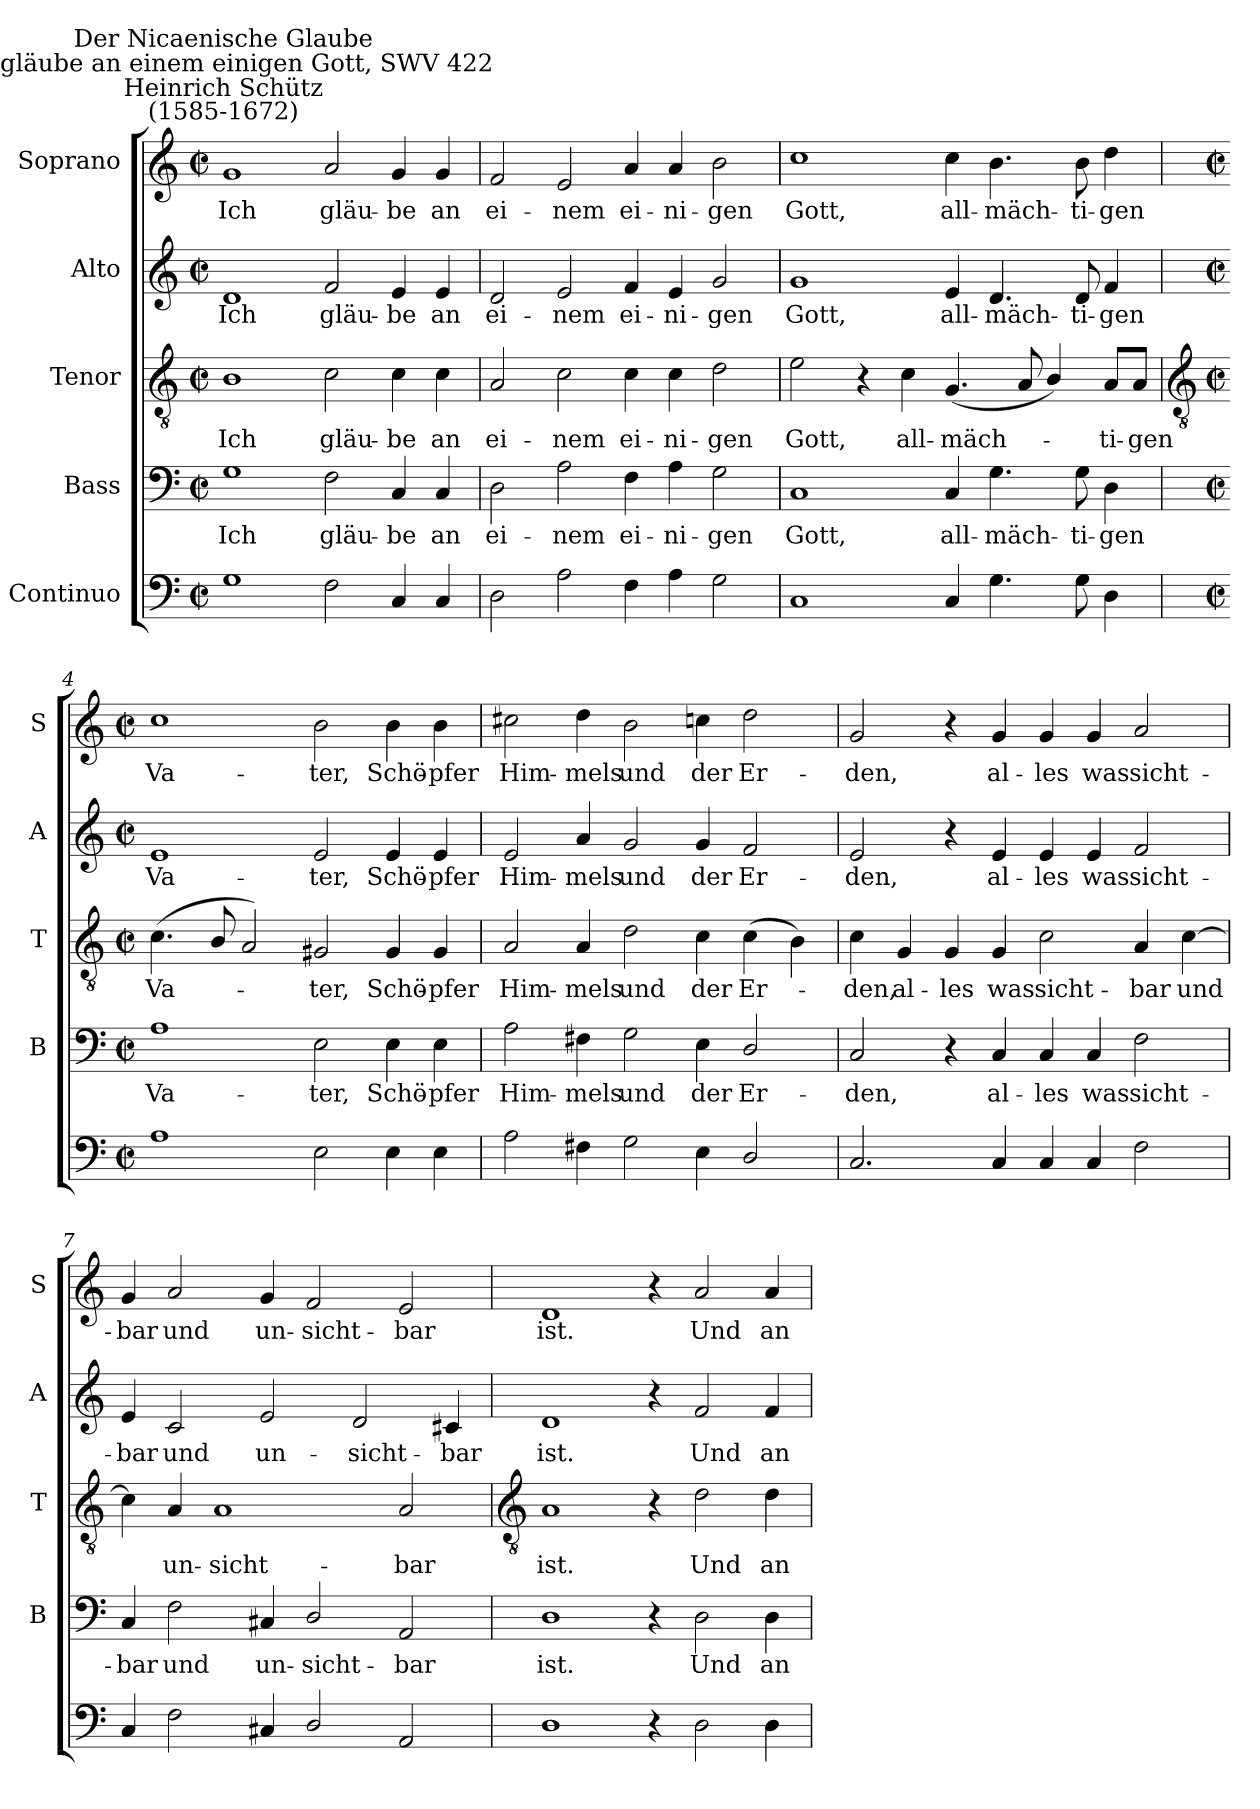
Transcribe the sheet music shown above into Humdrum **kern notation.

**kern	**kern	**text	**kern	**text	**kern	**text	**kern	**text
*part5	*part4	*part4	*part3	*part3	*part2	*part2	*part1	*part1
*staff5	*staff4	*staff4	*staff3	*staff3	*staff2	*staff2	*staff1	*staff1
*I"Continuo	*I"Bass	*	*I"Tenor	*	*I"Alto	*	*I"Soprano	*
*	*I'B	*	*I'T	*	*I'A	*	*I'S	*
*clefF4	*clefF4	*	*clefGv2	*	*clefG2	*	*clefG2	*
*k[]	*k[]	*	*k[]	*	*k[]	*	*k[]	*
*C:	*C:	*	*C:	*	*C:	*	*C:	*
*M4/2	*M4/2	*	*M4/2	*	*M4/2	*	*M4/2	*
*met(c|)	*met(c|)	*	*met(c|)	*	*met(c|)	*	*met(c|)	*
=1	=1	=1	=1	=1	=1	=1	=1	=1
!	!	!	!	!	!	!	!LO:TX:a:cj:t=Heinrich Schütz\n(1585-1672)	!
!	!	!	!	!	!	!	!LO:TX:a:cj:t=Ich gläube an einem einigen Gott, SWV 422	!
!	!	!	!	!	!	!	!LO:TX:a:cj:t=Der Nicaenische Glaube	!
!	!	!LO:LY:b	!	!LO:LY:b	!	!LO:LY:b	!	!LO:LY:b
1G	1G	Ich	1B	Ich	1d	Ich	1g	Ich
!	!	!LO:LY:b	!	!LO:LY:b	!	!LO:LY:b	!	!LO:LY:b
2F	2F	gläu-	2c	gläu-	2f	gläu-	2a	gläu-
!	!	!LO:LY:b	!	!LO:LY:b	!	!LO:LY:b	!	!LO:LY:b
4C	4C	-be	4c	-be	4e	-be	4g	-be
!	!	!LO:LY:b	!	!LO:LY:b	!	!LO:LY:b	!	!LO:LY:b
4C	4C	an	4c	an	4e	an	4g	an
=2	=2	=2	=2	=2	=2	=2	=2	=2
!	!	!LO:LY:b	!	!LO:LY:b	!	!LO:LY:b	!	!LO:LY:b
2D	2D	ei-	2A	ei-	2d	ei-	2f	ei-
!	!	!LO:LY:b	!	!LO:LY:b	!	!LO:LY:b	!	!LO:LY:b
2A	2A	-nem	2c	-nem	2e	-nem	2e	-nem
!	!	!LO:LY:b	!	!LO:LY:b	!	!LO:LY:b	!	!LO:LY:b
4F	4F	ei-	4c	ei-	4f	ei-	4a	ei-
!	!	!LO:LY:b	!	!LO:LY:b	!	!LO:LY:b	!	!LO:LY:b
4A	4A	-ni-	4c	-ni-	4e	-ni-	4a	-ni-
!	!	!LO:LY:b	!	!LO:LY:b	!	!LO:LY:b	!	!LO:LY:b
2G	2G	-gen	2d	-gen	2g	-gen	2b	-gen
=3	=3	=3	=3	=3	=3	=3	=3	=3
!	!	!LO:LY:b	!	!LO:LY:b	!	!LO:LY:b	!	!LO:LY:b
1C	1C	Gott,	2e	Gott,	1g	Gott,	1cc	Gott,
.	.	.	4r	.	.	.	.	.
!	!	!	!	!LO:LY:b	!	!	!	!
.	.	.	4c	all-	.	.	.	.
!	!	!LO:LY:b	!	!LO:LY:b	!	!LO:LY:b	!	!LO:LY:b
4C	4C	all-	(<4.G	-mäch-	4e	all-	4cc	all-
!	!	!LO:LY:b	!	!	!	!LO:LY:b	!	!LO:LY:b
4.G	4.G	-mäch-	.	.	4.d	-mäch-	4.b	-mäch-
.	.	.	8A	.	.	.	.	.
.	.	.	4B/)	.	.	.	.	.
!	!	!LO:LY:b	!	!	!	!LO:LY:b	!	!LO:LY:b
8G	8G	-ti-	.	.	8d	-ti-	8b	-ti-
!	!	!LO:LY:b	!	!LO:LY:b	!	!LO:LY:b	!	!LO:LY:b
4D	4D	-gen	8A/L	ti-	4f	-gen	4dd	-gen
!	!	!	!	!LO:LY:b	!	!	!	!
.	.	.	8A/J	-gen	.	.	.	.
!!LO:LB:g=z
=4	=4	=4	=4	=4	=4	=4	=4	=4
*	*	*	*clefGv2	*	*	*	*	*
*M4/2	*M4/2	*	*M4/2	*	*M4/2	*	*M4/2	*
*met(c|)	*met(c|)	*	*met(c|)	*	*met(c|)	*	*met(c|)	*
!	!	!LO:LY:b	!	!LO:LY:b	!	!LO:LY:b	!	!LO:LY:b
1A	1A	Va-	(<4.c	Va-	1e	Va-	1cc	Va-
.	.	.	8B/	.	.	.	.	.
.	.	.	2A)	.	.	.	.	.
!	!	!LO:LY:b	!	!LO:LY:b	!	!LO:LY:b	!	!LO:LY:b
2E	2E	-ter,	2G#X	ter,	2e	-ter,	2b	-ter,
!	!	!LO:LY:b	!	!LO:LY:b	!	!LO:LY:b	!	!LO:LY:b
4E	4E	Schö-	4G#	Schö-	4e	Schö-	4b	Schö-
!	!	!LO:LY:b	!	!LO:LY:b	!	!LO:LY:b	!	!LO:LY:b
4E	4E	-pfer	4G#	-pfer	4e	-pfer	4b	-pfer
=5	=5	=5	=5	=5	=5	=5	=5	=5
!	!	!LO:LY:b	!	!LO:LY:b	!	!LO:LY:b	!	!LO:LY:b
2A	2A	Him-	2A	Him-	2e	Him-	2cc#X	Him-
!	!	!LO:LY:b	!	!LO:LY:b	!	!LO:LY:b	!	!LO:LY:b
4F#X	4F#X	-mels	4A	-mels	4a	-mels	4dd	-mels
!	!	!LO:LY:b	!	!LO:LY:b	!	!LO:LY:b	!	!LO:LY:b
2G	2G	und	2d	und	2g	und	2b	und
!	!	!LO:LY:b	!	!LO:LY:b	!	!LO:LY:b	!	!LO:LY:b
4E	4E	der	4c	der	4g	der	4ccn	der
!	!	!LO:LY:b	!	!LO:LY:b	!	!LO:LY:b	!	!LO:LY:b
2D/	2D/	Er-	(>4c	Er-	2f	Er-	2dd	Er-
.	.	.	4B)	.	.	.	.	.
=6	=6	=6	=6	=6	=6	=6	=6	=6
!	!	!LO:LY:b	!	!LO:LY:b	!	!LO:LY:b	!	!LO:LY:b
2.C	2C	-den,	4c	den,	2e	-den,	2g	-den,
!	!	!	!	!LO:LY:b	!	!	!	!
.	.	.	4G	al-	.	.	.	.
!	!	!	!	!LO:LY:b	!	!	!	!
.	4r	.	4G	-les	4r	.	4r	.
!	!	!LO:LY:b	!	!LO:LY:b	!	!LO:LY:b	!	!LO:LY:b
4C	4C	al-	4G	was	4e	al-	4g	al-
!	!	!LO:LY:b	!	!LO:LY:b	!	!LO:LY:b	!	!LO:LY:b
4C	4C	-les	2c	sicht-	4e	-les	4g	-les
!	!	!LO:LY:b	!	!	!	!LO:LY:b	!	!LO:LY:b
4C	4C	was	.	.	4e	was	4g	was
!	!	!LO:LY:b	!	!LO:LY:b	!	!LO:LY:b	!	!LO:LY:b
2F	2F	sicht-	4A	-bar	2f	sicht-	2a	sicht-
!	!	!	!	!LO:LY:b	!	!	!	!
.	.	.	[4c	und	.	.	.	.
=7	=7	=7	=7	=7	=7	=7	=7	=7
!	!	!LO:LY:b	!	!	!	!LO:LY:b	!	!LO:LY:b
4C	4C	-bar	4c]	.	4e	-bar	4g	-bar
!	!	!LO:LY:b	!	!LO:LY:b	!	!LO:LY:b	!	!LO:LY:b
2F	2F	und	4A	un-	2c	und	2a	und
!	!	!	!	!LO:LY:b	!	!	!	!
.	.	.	1A	-sicht-	.	.	.	.
!	!	!LO:LY:b	!	!	!	!LO:LY:b	!	!LO:LY:b
4C#X	4C#X	un-	.	.	2e	un-	4g	un-
!	!	!LO:LY:b	!	!	!	!	!	!LO:LY:b
2D/	2D/	-sicht-	.	.	.	.	2f	-sicht-
!	!	!	!	!	!	!LO:LY:b	!	!
.	.	.	.	.	2d	-sicht-	.	.
!	!	!LO:LY:b	!	!LO:LY:b	!	!	!	!LO:LY:b
2AA	2AA	-bar	2A	-bar	.	.	2e	-bar
!	!	!	!	!	!	!LO:LY:b	!	!
.	.	.	.	.	4c#X	-bar	.	.
!!LO:LB:g=z
=8	=8	=8	=8	=8	=8	=8	=8	=8
*	*	*	*clefGv2	*	*	*	*	*
!	!	!LO:LY:b	!	!LO:LY:b	!	!LO:LY:b	!	!LO:LY:b
1D	1D	ist.	1A	ist.	1d	ist.	1d	ist.
4r	4r	.	4r	.	4r	.	4r	.
!	!	!LO:LY:b	!	!LO:LY:b	!	!LO:LY:b	!	!LO:LY:b
2D	2D	Und	2d	Und	2f	Und	2a	Und
!	!	!LO:LY:b	!	!LO:LY:b	!	!LO:LY:b	!	!LO:LY:b
4D	4D	an	4d	an	4f	an	4a	an
=	=	=	=	=	=	=	=	=
*-	*-	*-	*-	*-	*-	*-	*-	*-
